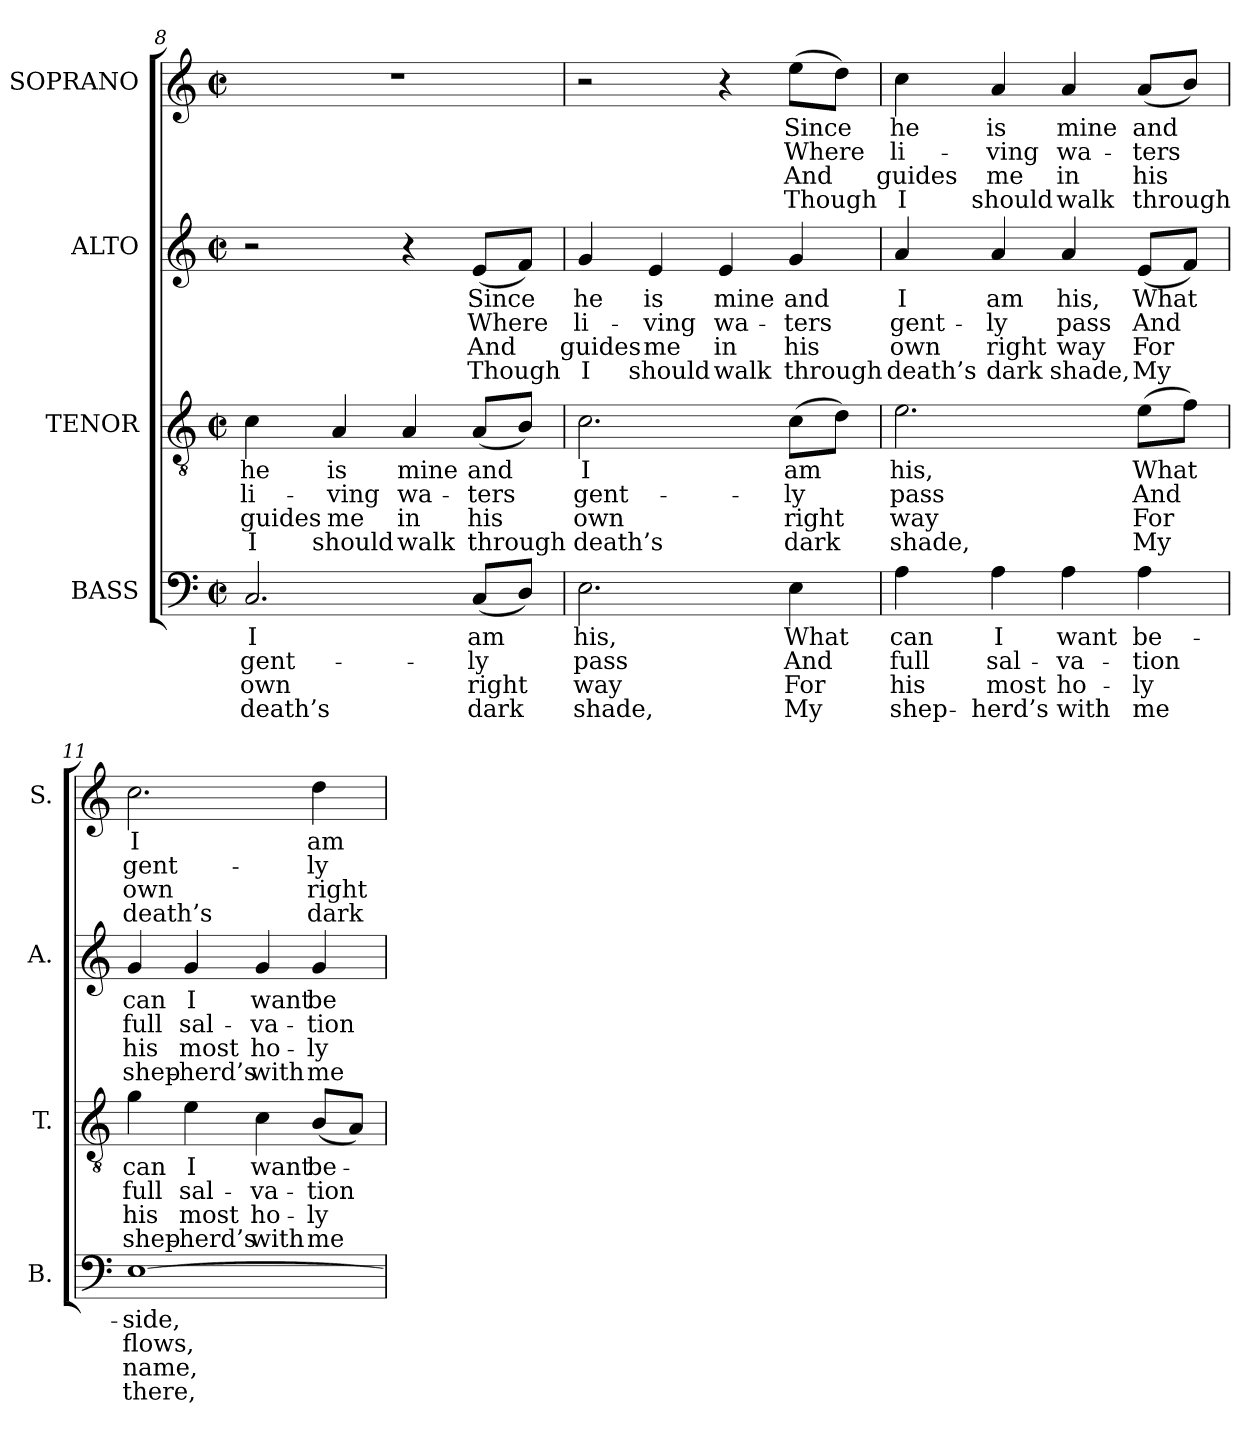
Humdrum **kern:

**kern	**text	**text	**text	**text	**kern	**text	**text	**text	**text	**kern	**text	**text	**text	**text	**kern	**text	**text	**text	**text
*part4	*part4	*part4	*part4	*part4	*part3	*part3	*part3	*part3	*part3	*part2	*part2	*part2	*part2	*part2	*part1	*part1	*part1	*part1	*part1
*staff4	*staff4	*staff4	*staff4	*staff4	*staff3	*staff3	*staff3	*staff3	*staff3	*staff2	*staff2	*staff2	*staff2	*staff2	*staff1	*staff1	*staff1	*staff1	*staff1
*I"BASS	*	*	*	*	*I"TENOR	*	*	*	*	*I"ALTO	*	*	*	*	*I"SOPRANO	*	*	*	*
*I'B.	*	*	*	*	*I'T.	*	*	*	*	*I'A.	*	*	*	*	*I'S.	*	*	*	*
*clefF4	*	*	*	*	*clefGv2	*	*	*	*	*clefG2	*	*	*	*	*clefG2	*	*	*	*
*	*	*	*	*	*ITrd7c12	*	*	*	*	*	*	*	*	*	*	*	*	*	*
*k[]	*	*	*	*	*k[]	*	*	*	*	*k[]	*	*	*	*	*k[]	*	*	*	*
*a:	*	*	*	*	*a:	*	*	*	*	*a:	*	*	*	*	*a:	*	*	*	*
*M2/2	*	*	*	*	*M2/2	*	*	*	*	*M2/2	*	*	*	*	*M2/2	*	*	*	*
*met(c|)	*	*	*	*	*met(c|)	*	*	*	*	*met(c|)	*	*	*	*	*met(c|)	*	*	*	*
=8	=8	=8	=8	=8	=8	=8	=8	=8	=8	=8	=8	=8	=8	=8	=8	=8	=8	=8	=8
!	!LO:LY:b:color=#000000	!LO:LY:b:color=#000000	!LO:LY:b:color=#000000	!LO:LY:b:color=#000000	!	!	!	!	!	!	!	!	!	!	!	!	!	!	!
!	!	!	!	!	!	!LO:LY:b:color=#000000	!LO:LY:b:color=#000000	!LO:LY:b:color=#000000	!LO:LY:b:color=#000000	!	!	!	!	!	!	!	!	!	!
2.Ci/	I	gent-	own	death’s	4Ci\	he	li-	guides	I	2r	.	.	.	.	1r	.	.	.	.
!	!	!	!	!	!	!LO:LY:b:color=#000000	!LO:LY:b:color=#000000	!LO:LY:b:color=#000000	!LO:LY:b:color=#000000	!	!	!	!	!	!	!	!	!	!
.	.	.	.	.	4AAi/	is	-ving	me	should	.	.	.	.	.	.	.	.	.	.
!	!	!	!	!	!	!LO:LY:b:color=#000000	!LO:LY:b:color=#000000	!LO:LY:b:color=#000000	!LO:LY:b:color=#000000	!	!	!	!	!	!	!	!	!	!
.	.	.	.	.	4AAi/	mine	wa-	in	walk	4r	.	.	.	.	.	.	.	.	.
!	!LO:LY:b:color=#000000	!LO:LY:b:color=#000000	!LO:LY:b:color=#000000	!LO:LY:b:color=#000000	!	!	!	!	!	!	!	!	!	!	!	!	!	!	!
!	!	!	!	!	!	!LO:LY:b:color=#000000	!LO:LY:b:color=#000000	!LO:LY:b:color=#000000	!LO:LY:b:color=#000000	!	!	!	!	!	!	!	!	!	!
!	!	!	!	!	!	!	!	!	!	!	!LO:LY:b:color=#000000	!LO:LY:b:color=#000000	!LO:LY:b:color=#000000	!LO:LY:b:color=#000000	!	!	!	!	!
(8Ci/L	am	-ly	right	dark	(8AAi/L	and	-ters	his	through	(8ei/L	Since	Where	And	Though	.	.	.	.	.
8Di/J)	.	.	.	.	8BBi/J)	.	.	.	.	8fi/J)	.	.	.	.	.	.	.	.	.
=9	=9	=9	=9	=9	=9	=9	=9	=9	=9	=9	=9	=9	=9	=9	=9	=9	=9	=9	=9
!	!LO:LY:b:color=#000000	!LO:LY:b:color=#000000	!LO:LY:b:color=#000000	!LO:LY:b:color=#000000	!	!	!	!	!	!	!	!	!	!	!	!	!	!	!
!	!	!	!	!	!	!LO:LY:b:color=#000000	!LO:LY:b:color=#000000	!LO:LY:b:color=#000000	!LO:LY:b:color=#000000	!	!	!	!	!	!	!	!	!	!
!	!	!	!	!	!	!	!	!	!	!	!LO:LY:b:color=#000000	!LO:LY:b:color=#000000	!LO:LY:b:color=#000000	!LO:LY:b:color=#000000	!	!	!	!	!
2.Ei\	his,	pass	way	shade,	2.Ci\	I	gent-	own	death’s	4gi/	he	li-	guides	I	2r	.	.	.	.
!	!	!	!	!	!	!	!	!	!	!	!LO:LY:b:color=#000000	!LO:LY:b:color=#000000	!LO:LY:b:color=#000000	!LO:LY:b:color=#000000	!	!	!	!	!
.	.	.	.	.	.	.	.	.	.	4ei/	is	-ving	me	should	.	.	.	.	.
!	!	!	!	!	!	!	!	!	!	!	!LO:LY:b:color=#000000	!LO:LY:b:color=#000000	!LO:LY:b:color=#000000	!LO:LY:b:color=#000000	!	!	!	!	!
.	.	.	.	.	.	.	.	.	.	4ei/	mine	wa-	in	walk	4r	.	.	.	.
!	!LO:LY:b:color=#000000	!LO:LY:b:color=#000000	!LO:LY:b:color=#000000	!LO:LY:b:color=#000000	!	!	!	!	!	!	!	!	!	!	!	!	!	!	!
!	!	!	!	!	!	!LO:LY:b:color=#000000	!LO:LY:b:color=#000000	!LO:LY:b:color=#000000	!LO:LY:b:color=#000000	!	!	!	!	!	!	!	!	!	!
!	!	!	!	!	!	!	!	!	!	!	!LO:LY:b:color=#000000	!LO:LY:b:color=#000000	!LO:LY:b:color=#000000	!LO:LY:b:color=#000000	!	!	!	!	!
!	!	!	!	!	!	!	!	!	!	!	!	!	!	!	!	!LO:LY:b:color=#000000	!LO:LY:b:color=#000000	!LO:LY:b:color=#000000	!LO:LY:b:color=#000000
4Ei\	What	And	For	My	(8Ci\L	am	-ly	right	dark	4gi/	and	-ters	his	through	(8eei\L	Since	Where	And	Though
.	.	.	.	.	8Di\J)	.	.	.	.	.	.	.	.	.	8ddi\J)	.	.	.	.
=10	=10	=10	=10	=10	=10	=10	=10	=10	=10	=10	=10	=10	=10	=10	=10	=10	=10	=10	=10
!	!LO:LY:b:color=#000000	!LO:LY:b:color=#000000	!LO:LY:b:color=#000000	!LO:LY:b:color=#000000	!	!	!	!	!	!	!	!	!	!	!	!	!	!	!
!	!	!	!	!	!	!LO:LY:b:color=#000000	!LO:LY:b:color=#000000	!LO:LY:b:color=#000000	!LO:LY:b:color=#000000	!	!	!	!	!	!	!	!	!	!
!	!	!	!	!	!	!	!	!	!	!	!LO:LY:b:color=#000000	!LO:LY:b:color=#000000	!LO:LY:b:color=#000000	!LO:LY:b:color=#000000	!	!	!	!	!
!	!	!	!	!	!	!	!	!	!	!	!	!	!	!	!	!LO:LY:b:color=#000000	!LO:LY:b:color=#000000	!LO:LY:b:color=#000000	!LO:LY:b:color=#000000
4Ai\	can	full	his	shep-	2.Ei\	his,	pass	way	shade,	4ai/	I	gent-	own	death’s	4cci\	he	li-	guides	I
!	!LO:LY:b:color=#000000	!LO:LY:b:color=#000000	!LO:LY:b:color=#000000	!LO:LY:b:color=#000000	!	!	!	!	!	!	!	!	!	!	!	!	!	!	!
!	!	!	!	!	!	!	!	!	!	!	!LO:LY:b:color=#000000	!LO:LY:b:color=#000000	!LO:LY:b:color=#000000	!LO:LY:b:color=#000000	!	!	!	!	!
!	!	!	!	!	!	!	!	!	!	!	!	!	!	!	!	!LO:LY:b:color=#000000	!LO:LY:b:color=#000000	!LO:LY:b:color=#000000	!LO:LY:b:color=#000000
4Ai\	I	sal-	-most	herd’s	.	.	.	.	.	4ai/	am	-ly	right	dark	4ai/	is	-ving	me	should
!	!LO:LY:b:color=#000000	!LO:LY:b:color=#000000	!LO:LY:b:color=#000000	!LO:LY:b:color=#000000	!	!	!	!	!	!	!	!	!	!	!	!	!	!	!
!	!	!	!	!	!	!	!	!	!	!	!LO:LY:b:color=#000000	!LO:LY:b:color=#000000	!LO:LY:b:color=#000000	!LO:LY:b:color=#000000	!	!	!	!	!
!	!	!	!	!	!	!	!	!	!	!	!	!	!	!	!	!LO:LY:b:color=#000000	!LO:LY:b:color=#000000	!LO:LY:b:color=#000000	!LO:LY:b:color=#000000
4Ai\	want	-va-	ho-	-with	.	.	.	.	.	4ai/	his,	pass	way	shade,	4ai/	mine	wa-	in	walk
!	!LO:LY:b:color=#000000	!LO:LY:b:color=#000000	!LO:LY:b:color=#000000	!LO:LY:b:color=#000000	!	!	!	!	!	!	!	!	!	!	!	!	!	!	!
!	!	!	!	!	!	!LO:LY:b:color=#000000	!LO:LY:b:color=#000000	!LO:LY:b:color=#000000	!LO:LY:b:color=#000000	!	!	!	!	!	!	!	!	!	!
!	!	!	!	!	!	!	!	!	!	!	!LO:LY:b:color=#000000	!LO:LY:b:color=#000000	!LO:LY:b:color=#000000	!LO:LY:b:color=#000000	!	!	!	!	!
!	!	!	!	!	!	!	!	!	!	!	!	!	!	!	!	!LO:LY:b:color=#000000	!LO:LY:b:color=#000000	!LO:LY:b:color=#000000	!LO:LY:b:color=#000000
4Ai\	be-	-tion	ly	me	(8Ei\L	What	And	For	My	(8ei/L	What	And	For	My	(8ai/L	and	-ters	his	through
.	.	.	.	.	8Fi\J)	.	.	.	.	8fi/J)	.	.	.	.	8bi/J)	.	.	.	.
!!LO:PB:g=z
=11	=11	=11	=11	=11	=11	=11	=11	=11	=11	=11	=11	=11	=11	=11	=11	=11	=11	=11	=11
!	!LO:LY:b:color=#000000	!LO:LY:b:color=#000000	!LO:LY:b:color=#000000	!LO:LY:b:color=#000000	!	!	!	!	!	!	!	!	!	!	!	!	!	!	!
!	!	!	!	!	!	!LO:LY:b:color=#000000	!LO:LY:b:color=#000000	!LO:LY:b:color=#000000	!LO:LY:b:color=#000000	!	!	!	!	!	!	!	!	!	!
!	!	!	!	!	!	!	!	!	!	!	!LO:LY:b:color=#000000	!LO:LY:b:color=#000000	!LO:LY:b:color=#000000	!LO:LY:b:color=#000000	!	!	!	!	!
!	!	!	!	!	!	!	!	!	!	!	!	!	!	!	!	!LO:LY:b:color=#000000	!LO:LY:b:color=#000000	!LO:LY:b:color=#000000	!LO:LY:b:color=#000000
[1Ei	-side,	flows,	name,	there,	4Gi\	can	full	his	shep-	4gi/	can	full	his	shep-	2.cci\	I	gent-	own	death’s
!	!	!	!	!	!	!LO:LY:b:color=#000000	!LO:LY:b:color=#000000	!LO:LY:b:color=#000000	!LO:LY:b:color=#000000	!	!	!	!	!	!	!	!	!	!
!	!	!	!	!	!	!	!	!	!	!	!LO:LY:b:color=#000000	!LO:LY:b:color=#000000	!LO:LY:b:color=#000000	!LO:LY:b:color=#000000	!	!	!	!	!
.	.	.	.	.	4Ei\	I	sal-	-most	herd’s	4gi/	I	sal-	-most	herd’s	.	.	.	.	.
!	!	!	!	!	!	!LO:LY:b:color=#000000	!LO:LY:b:color=#000000	!LO:LY:b:color=#000000	!LO:LY:b:color=#000000	!	!	!	!	!	!	!	!	!	!
!	!	!	!	!	!	!	!	!	!	!	!LO:LY:b:color=#000000	!LO:LY:b:color=#000000	!LO:LY:b:color=#000000	!LO:LY:b:color=#000000	!	!	!	!	!
.	.	.	.	.	4Ci\	want	-va-	ho-	-with	4gi/	want	-va-	ho-	-with	.	.	.	.	.
!	!	!	!	!	!	!LO:LY:b:color=#000000	!LO:LY:b:color=#000000	!LO:LY:b:color=#000000	!LO:LY:b:color=#000000	!	!	!	!	!	!	!	!	!	!
!	!	!	!	!	!	!	!	!	!	!	!LO:LY:b:color=#000000	!LO:LY:b:color=#000000	!LO:LY:b:color=#000000	!LO:LY:b:color=#000000	!	!	!	!	!
!	!	!	!	!	!	!	!	!	!	!	!	!	!	!	!	!LO:LY:b:color=#000000	!LO:LY:b:color=#000000	!LO:LY:b:color=#000000	!LO:LY:b:color=#000000
.	.	.	.	.	(8BBi/L	be-	-tion	ly	me	4gi/	be-	-tion	ly	me	4ddi\	am	-ly	right	dark
.	.	.	.	.	8AAi/J)	.	.	.	.	.	.	.	.	.	.	.	.	.	.
=	=	=	=	=	=	=	=	=	=	=	=	=	=	=	=	=	=	=	=
*-	*-	*-	*-	*-	*-	*-	*-	*-	*-	*-	*-	*-	*-	*-	*-	*-	*-	*-	*-
